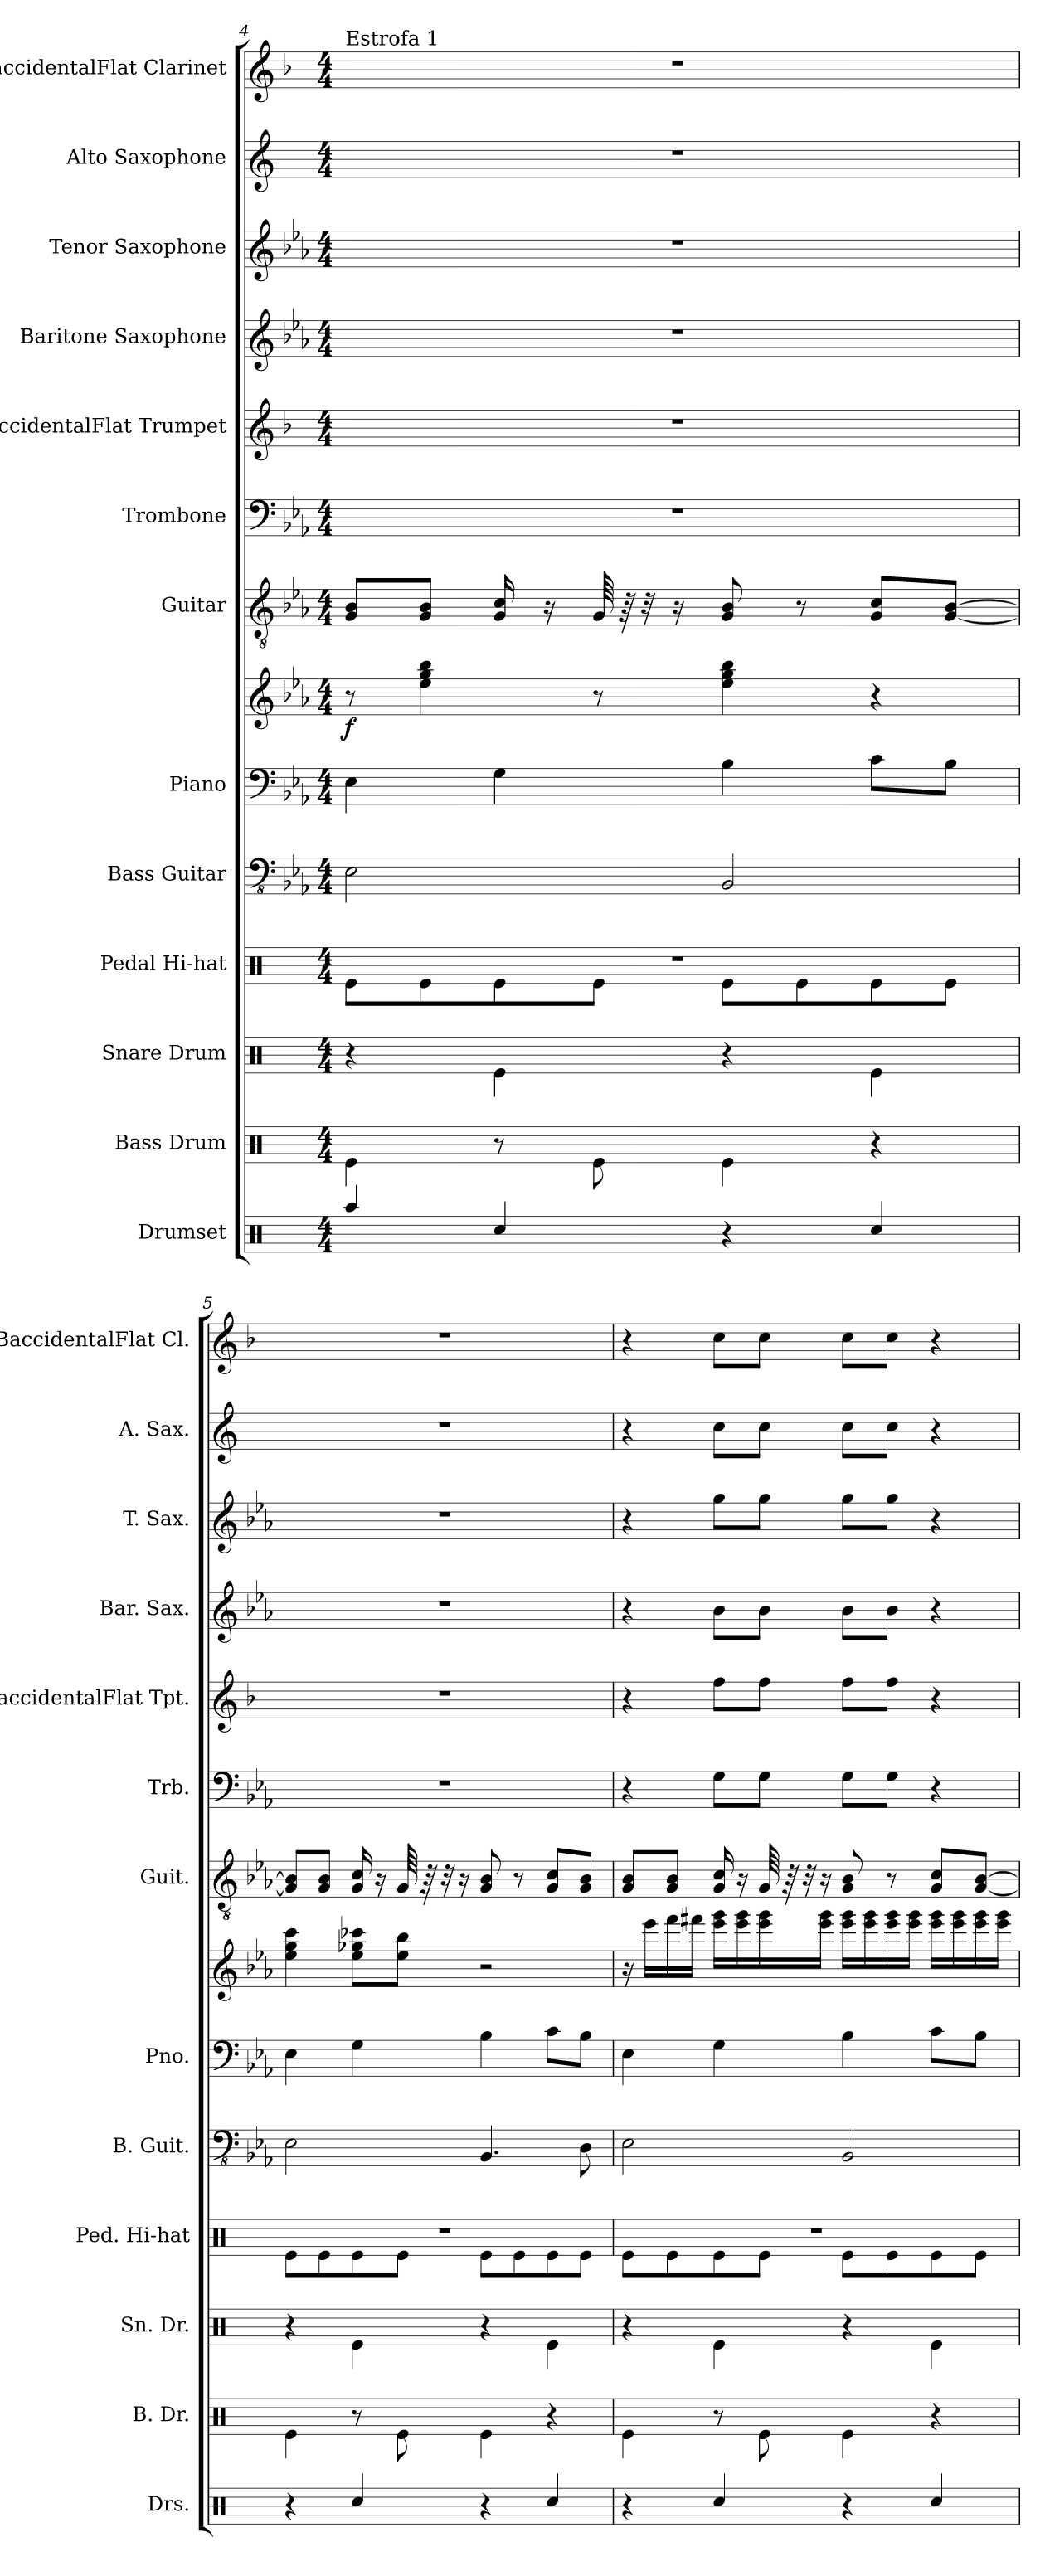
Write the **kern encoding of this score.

**kern	**kern	**kern	**kern	**kern	**kern	**kern	**dynam	**kern	**kern	**kern	**kern	**kern	**kern	**kern
*part13	*part12	*part11	*part10	*part9	*part8	*part8	*part8	*part7	*part6	*part5	*part4	*part3	*part2	*part1
*staff14	*staff13	*staff12	*staff11	*staff10	*staff9	*staff8	*staff8/9	*staff7	*staff6	*staff5	*staff4	*staff3	*staff2	*staff1
*I"Drumset	*I"Bass Drum	*I"Snare Drum	*I"Pedal Hi-hat	*I"Bass Guitar	*I"Piano	*	*	*I"Guitar	*I"Trombone	*I"BaccidentalFlat Trumpet	*I"Baritone Saxophone	*I"Tenor Saxophone	*I"Alto Saxophone	*I"BaccidentalFlat Clarinet
*I'Drs.	*I'B. Dr.	*I'Sn. Dr.	*I'Ped. Hi-hat	*I'B. Guit.	*I'Pno.	*	*	*I'Guit.	*I'Trb.	*I'BaccidentalFlat Tpt.	*I'Bar. Sax.	*I'T. Sax.	*I'A. Sax.	*I'BaccidentalFlat Cl.
!!LO:PB:g=z
*clefX	*clefX	*clefX	*clefX	*clefFv4	*clefF4	*clefG2	*	*clefGv2	*clefF4	*clefG2	*clefG2	*clefG2	*clefG2	*clefG2
*	*	*	*	*	*	*	*	*	*	*ITrd1c2	*ITrd12c21	*ITrd8c14	*ITrd5c9	*ITrd1c2
*k[]	*k[]	*k[]	*k[]	*k[b-e-a-]	*k[b-e-a-]	*k[b-e-a-]	*	*k[b-e-a-]	*k[b-e-a-]	*k[b-e-a-]	*k[b-e-a-]	*k[b-e-a-]	*k[b-e-a-]	*k[b-e-a-]
*M4/4	*M4/4	*M4/4	*M4/4	*M4/4	*M4/4	*M4/4	*	*M4/4	*M4/4	*M4/4	*M4/4	*M4/4	*M4/4	*M4/4
=4	=4	=4	=4	=4	=4	=4	=4	=4	=4	=4	=4	=4	=4	=4
*	*	*	*^	*	*	*	*	*	*	*	*	*	*	*
!	!	!	!	!	!	!	!	!	!	!	!	!	!	!	!LO:TX:a:t=Estrofa 1
!	!	!	!	!	!	!	!	!LO:DY:b	!	!	!	!	!	!	!
4Raa/	4Re\	4r	1r	8Re\L	2EE-\	4E-\	8r	f	8G/ 8B-/L	1r	1r	1r	1r	1r	1r
.	.	.	.	8Re\	.	.	4ee-\ 4gg\ 4bb-\	.	8G/ 8B-/J	.	.	.	.	.	.
4Rcc/	8r	4Re\	.	8Re\	.	4G\	.	.	16G/ 16c/	.	.	.	.	.	.
.	.	.	.	.	.	.	.	.	16r	.	.	.	.	.	.
.	8Re\	.	.	8Re\J	.	.	8r	.	64G/	.	.	.	.	.	.
.	.	.	.	.	.	.	.	.	64r	.	.	.	.	.	.
.	.	.	.	.	.	.	.	.	32r	.	.	.	.	.	.
.	.	.	.	.	.	.	.	.	16r	.	.	.	.	.	.
4r	4Re\	4r	.	8Re\L	2BBB-/	4B-\	4ee-\ 4gg\ 4bb-\	.	8G/ 8B-/	.	.	.	.	.	.
.	.	.	.	8Re\	.	.	.	.	8r	.	.	.	.	.	.
4Rcc/	4r	4Re\	.	8Re\	.	8c\L	4r	.	8G/ 8c/L	.	.	.	.	.	.
.	.	.	.	8Re\J	.	8B-\J	.	.	[8G/ [8B-/J	.	.	.	.	.	.
=5	=5	=5	=5	=5	=5	=5	=5	=5	=5	=5	=5	=5	=5	=5	=5
4r	4Re\	4r	1r	8Re\L	2EE-\	4E-\	4ee-\ 4gg\ 4ccc\	.	8G/] 8B-/]L	1r	1r	1r	1r	1r	1r
.	.	.	.	8Re\	.	.	.	.	8G/ 8B-/J	.	.	.	.	.	.
4Rcc/	8r	4Re\	.	8Re\	.	4G\	8ee-\ 8gg-X\ 8ccc-X\L	.	16G/ 16c/	.	.	.	.	.	.
.	.	.	.	.	.	.	.	.	16r	.	.	.	.	.	.
.	8Re\	.	.	8Re\J	.	.	8ee-\ 8bb-\J	.	64G/	.	.	.	.	.	.
.	.	.	.	.	.	.	.	.	64r	.	.	.	.	.	.
.	.	.	.	.	.	.	.	.	32r	.	.	.	.	.	.
.	.	.	.	.	.	.	.	.	16r	.	.	.	.	.	.
4r	4Re\	4r	.	8Re\L	4.BBB-/	4B-\	2r	.	8G/ 8B-/	.	.	.	.	.	.
.	.	.	.	8Re\	.	.	.	.	8r	.	.	.	.	.	.
4Rcc/	4r	4Re\	.	8Re\	.	8c\L	.	.	8G/ 8c/L	.	.	.	.	.	.
.	.	.	.	8Re\J	8DD\	8B-\J	.	.	8G/ 8B-/J	.	.	.	.	.	.
!!LO:PB:g=z
=6	=6	=6	=6	=6	=6	=6	=6	=6	=6	=6	=6	=6	=6	=6	=6
4r	4Re\	4r	1r	8Re\L	2EE-\	4E-\	16r	.	8G/ 8B-/L	4r	4r	4r	4r	4r	4r
.	.	.	.	.	.	.	16eee-\LL	.	.	.	.	.	.	.	.
.	.	.	.	8Re\	.	.	16fff\	.	8G/ 8B-/J	.	.	.	.	.	.
.	.	.	.	.	.	.	16fff#X\JJ	.	.	.	.	.	.	.	.
4Rcc/	8r	4Re\	.	8Re\	.	4G\	16eee-\ 16ggg\LL	.	16G/ 16c/	8G\L	8ee-\L	8B-\L	8g\L	8e-\L	8b-\L
.	.	.	.	.	.	.	16eee-\ 16ggg\	.	16r	.	.	.	.	.	.
.	8Re\	.	.	8Re\J	.	.	16eee-\ 16ggg\	.	64G/	8G\J	8ee-\J	8B-\J	8g\J	8e-\J	8b-\J
.	.	.	.	.	.	.	.	.	64r	.	.	.	.	.	.
.	.	.	.	.	.	.	.	.	32r	.	.	.	.	.	.
.	.	.	.	.	.	.	16eee-\ 16ggg\JJ	.	16r	.	.	.	.	.	.
4r	4Re\	4r	.	8Re\L	2BBB-/	4B-\	16eee-\ 16ggg\LL	.	8G/ 8B-/	8G\L	8ee-\L	8B-\L	8g\L	8e-\L	8b-\L
.	.	.	.	.	.	.	16eee-\ 16ggg\	.	.	.	.	.	.	.	.
.	.	.	.	8Re\	.	.	16eee-\ 16ggg\	.	8r	8G\J	8ee-\J	8B-\J	8g\J	8e-\J	8b-\J
.	.	.	.	.	.	.	16eee-\ 16ggg\JJ	.	.	.	.	.	.	.	.
4Rcc/	4r	4Re\	.	8Re\	.	8c\L	16eee-\ 16ggg\LL	.	8G/ 8c/L	4r	4r	4r	4r	4r	4r
.	.	.	.	.	.	.	16eee-\ 16ggg\	.	.	.	.	.	.	.	.
.	.	.	.	8Re\J	.	8B-\J	16eee-\ 16ggg\	.	[8G/ [8B-/J	.	.	.	.	.	.
.	.	.	.	.	.	.	16eee-\ 16ggg\JJ	.	.	.	.	.	.	.	.
*	*	*	*v	*v	*	*	*	*	*	*	*	*	*	*	*
=	=	=	=	=	=	=	=	=	=	=	=	=	=	=
*-	*-	*-	*-	*-	*-	*-	*-	*-	*-	*-	*-	*-	*-	*-
